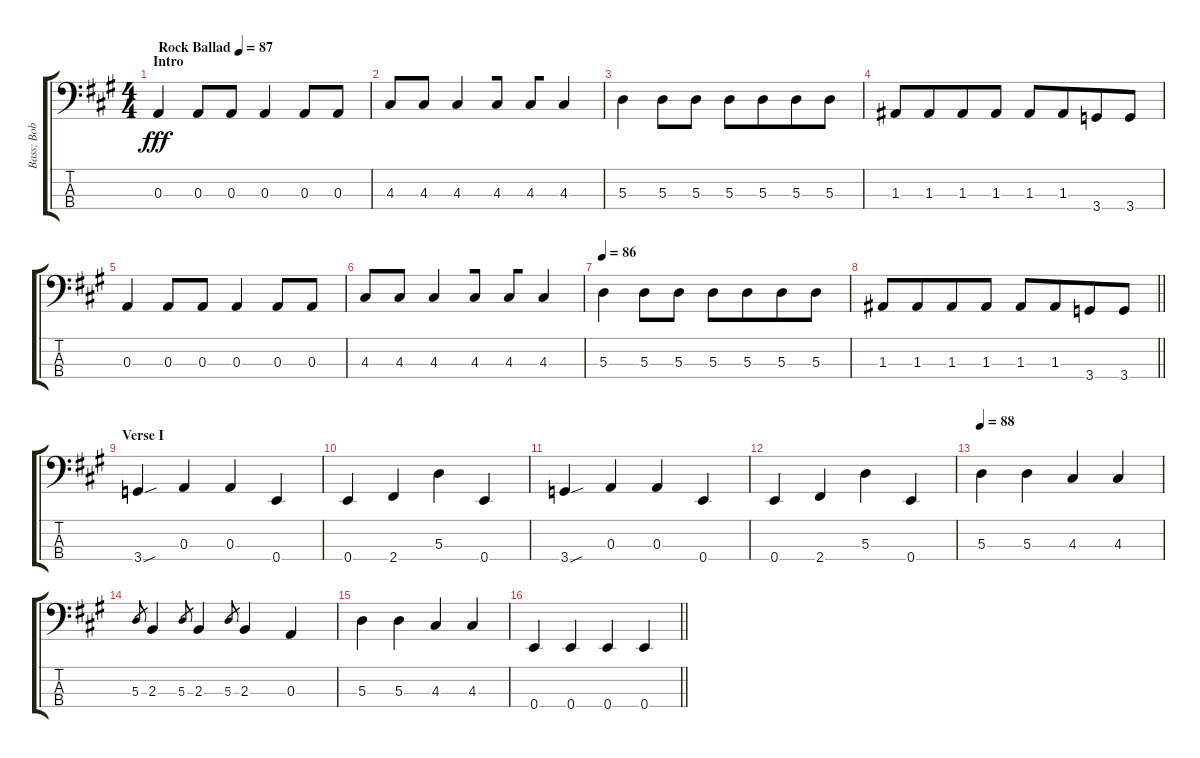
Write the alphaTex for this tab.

\track ("Bass: Bob" "Bass: Bob") {instrument electricbassfinger}
\staff {score tabs}
\tuning (G2 D2 A1 E1) {hide}
\ts (4 4)
\section ("" "Intro")
\tempo (87 "Rock Ballad")
\tempo 84
\tempo (87 "Rock Ballad")
\clef f4
\ks a
0.3.4{dy fff instrument electricbassfinger} 0.3.8{beam merge} 0.3.8 0.3.4{beam merge} 0.3.8{beam merge} 0.3.8 |
4.3.8 4.3.8{beam merge} 4.3.4{beam merge} 4.3.8{beam split} 4.3.8{beam merge} 4.3.4 |
5.3.4 5.3.8{beam merge} 5.3.8{beam split} 5.3.8{beam merge} 5.3.8{beam merge} 5.3.8{beam merge} 5.3.8 |
1.3.8 1.3.8{beam merge} 1.3.8 1.3.8{beam split} 1.3.8 1.3.8{beam merge} 3.4.8 3.4.8 |
0.3.4 0.3.8{beam merge} 0.3.8 0.3.4{beam merge} 0.3.8{beam merge} 0.3.8 |
4.3.8 4.3.8{beam merge} 4.3.4{beam merge} 4.3.8{beam split} 4.3.8{beam merge} 4.3.4 |
\tempo 86
5.3.4 5.3.8{beam merge} 5.3.8{beam split} 5.3.8{beam merge} 5.3.8{beam merge} 5.3.8{beam merge} 5.3.8 |
\barLineRight lightlight
1.3.8 1.3.8{beam merge} 1.3.8 1.3.8{beam split} 1.3.8 1.3.8{beam merge} 3.4.8 3.4.8 |
\section ("" "Verse I")
3.4{sou}.4 0.3.4 0.3.4 0.4.4 |
0.4.4 2.4.4 5.3.4 0.4.4 |
3.4{sou}.4 0.3.4 0.3.4 0.4.4 |
0.4.4 2.4.4 5.3.4 0.4.4 |
\tempo 88
5.3.4 5.3.4 4.3.4 4.3.4 |
5.3.8{gr} 2.3.4 5.3.8{gr} 2.3.4 5.3.8{gr} 2.3.4 0.3.4 |
5.3.4 5.3.4 4.3.4 4.3.4 |
\barLineRight lightlight
0.4.4 0.4.4 0.4.4 0.4.4
